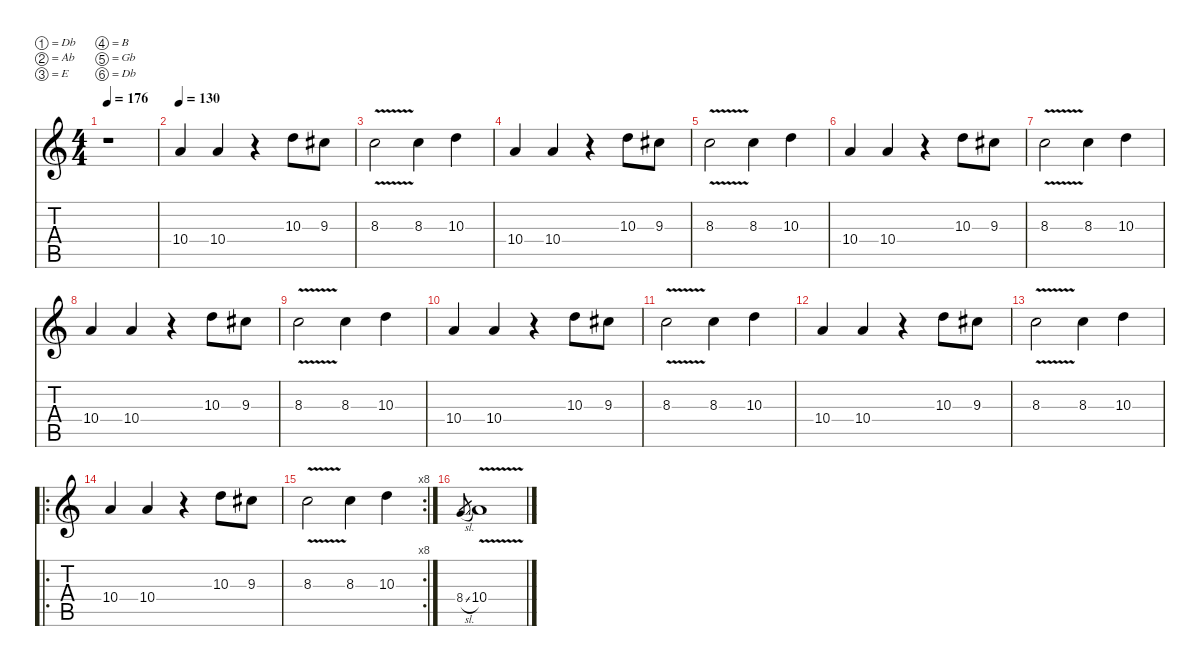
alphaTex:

\defaultSystemsLayout 4
\hideDynamics
\bracketExtendMode nobrackets
\singleTrackTrackNamePolicy hidden
\multiTrackTrackNamePolicy hidden
\firstSystemTrackNameMode fullname
\firstSystemTrackNameOrientation horizontal
\otherSystemsTrackNameOrientation horizontal
\track ("2nd Guitar" "dist.guit.") {instrument distortionguitar}
\staff {score tabs}
\tuning (Db4 Ab3 E3 B2 Gb2 Db2)
\ts (4 4)
\tempo 176
\clef g2
\ks c
r.1{dy f beam Down} |
\tempo 130
10.4.4{beam Up} 10.4.4{beam Up} r.4{beam Up} 10.3.8{beam Down} 9.3{acc #}.8{beam Down} |
8.3{v}.2{beam Down} 8.3.4{beam Down} 10.3.4{beam Down} |
10.4.4{beam Up} 10.4.4{beam Up} r.4{beam Up} 10.3.8{beam Down} 9.3{acc #}.8{beam Down} |
8.3{v}.2{beam Down} 8.3.4{beam Down} 10.3.4{beam Down} |
10.4.4{beam Up} 10.4.4{beam Up} r.4{beam Up} 10.3.8{beam Down} 9.3{acc #}.8{beam Down} |
8.3{v}.2{beam Down} 8.3.4{beam Down} 10.3.4{beam Down} |
10.4.4{beam Up} 10.4.4{beam Up} r.4{beam Up} 10.3.8{beam Down} 9.3{acc #}.8{beam Down} |
8.3{v}.2{beam Down} 8.3.4{beam Down} 10.3.4{beam Down} |
10.4.4{beam Up} 10.4.4{beam Up} r.4{beam Up} 10.3.8{beam Down} 9.3{acc #}.8{beam Down} |
8.3{v}.2{beam Down} 8.3.4{beam Down} 10.3.4{beam Down} |
10.4.4{beam Up} 10.4.4{beam Up} r.4{beam Up} 10.3.8{beam Down} 9.3{acc #}.8{beam Down} |
8.3{v}.2{beam Down} 8.3.4{beam Down} 10.3.4{beam Down} |
\ro
10.4.4{beam Up} 10.4.4{beam Up} r.4{beam Up} 10.3.8{beam Down} 9.3{acc #}.8{beam Down} |
\rc 8
8.3{v}.2{beam Down} 8.3.4{beam Down} 10.3.4{beam Down} |
8.4{sl}.8{gr dy mf beam Up} 10.4{v}.1{dy f beam Up}
